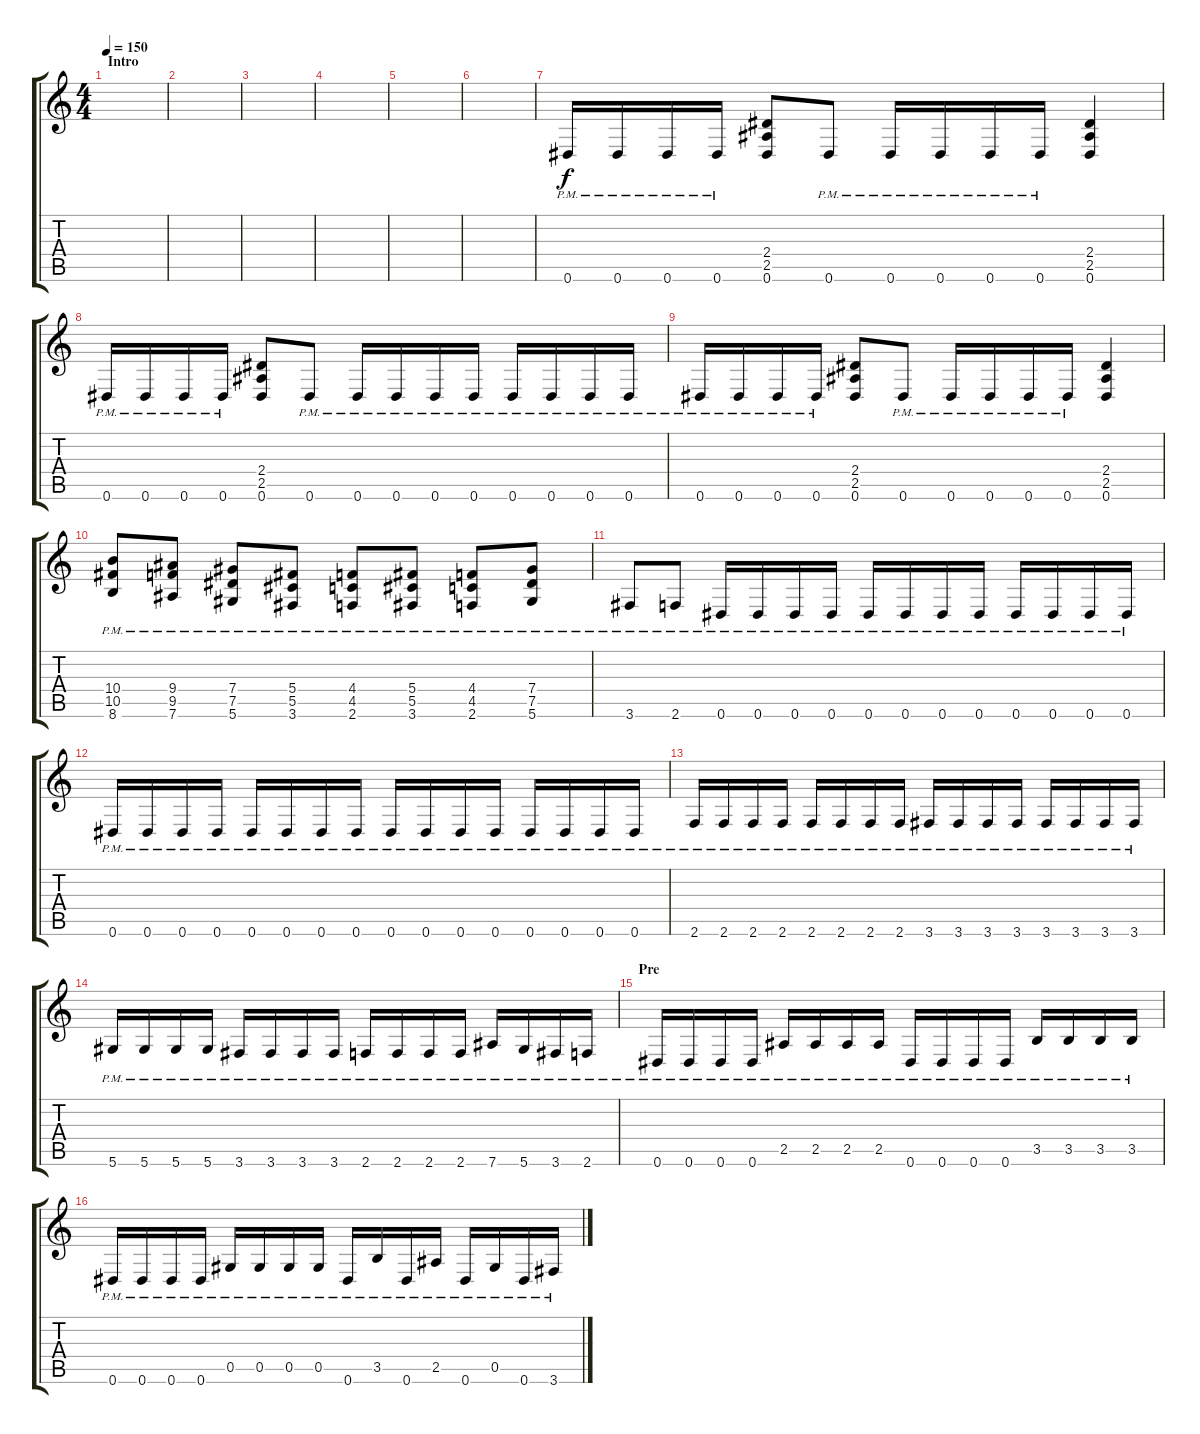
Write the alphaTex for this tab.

\track "" {instrument overdrivenguitar}
\staff {score tabs}
\tuning (Eb4 Bb3 Gb3 Db3 Ab2 Eb2) {hide}
\ts (4 4)
\section ("" "Intro")
\tempo 150
\clef g2
\ks c
|
|
|
|
|
|
0.6{pm}.16 0.6{pm}.16 0.6{pm}.16 0.6{pm}.16 (2.4 2.5 0.6).8 0.6{pm}.8 0.6{pm}.16 0.6{pm}.16 0.6{pm}.16 0.6{pm}.16 (2.4 2.5 0.6).4 |
0.6{pm}.16 0.6{pm}.16 0.6{pm}.16 0.6{pm}.16 (2.4 2.5 0.6).8 0.6{pm}.8 0.6{pm}.16 0.6{pm}.16 0.6{pm}.16 0.6{pm}.16 0.6{pm}.16 0.6{pm}.16 0.6{pm}.16 0.6{pm}.16 |
0.6{pm}.16 0.6{pm}.16 0.6{pm}.16 0.6{pm}.16 (2.4 2.5 0.6).8 0.6{pm}.8 0.6{pm}.16 0.6{pm}.16 0.6{pm}.16 0.6{pm}.16 (2.4 2.5 0.6).4 |
(10.4{pm} 10.5{pm} 8.6{pm}).8 (9.4{pm} 9.5{pm} 7.6{pm}).8 (7.4{pm} 7.5{pm} 5.6{pm}).8 (5.4{pm} 5.5{pm} 3.6{pm}).8 (4.4{pm} 4.5{pm} 2.6{pm}).8 (5.4{pm} 5.5{pm} 3.6{pm}).8 (4.4{pm} 4.5{pm} 2.6{pm}).8 (7.4{pm} 7.5{pm} 5.6{pm}).8 |
3.6{pm}.8 2.6{pm}.8 0.6{pm}.16 0.6{pm}.16 0.6{pm}.16 0.6{pm}.16 0.6{pm}.16 0.6{pm}.16 0.6{pm}.16 0.6{pm}.16 0.6{pm}.16 0.6{pm}.16 0.6{pm}.16 0.6{pm}.16 |
0.6{pm}.16 0.6{pm}.16 0.6{pm}.16 0.6{pm}.16 0.6{pm}.16 0.6{pm}.16 0.6{pm}.16 0.6{pm}.16 0.6{pm}.16 0.6{pm}.16 0.6{pm}.16 0.6{pm}.16 0.6{pm}.16 0.6{pm}.16 0.6{pm}.16 0.6{pm}.16 |
2.6{pm}.16 2.6{pm}.16 2.6{pm}.16 2.6{pm}.16 2.6{pm}.16 2.6{pm}.16 2.6{pm}.16 2.6{pm}.16 3.6{pm}.16 3.6{pm}.16 3.6{pm}.16 3.6{pm}.16 3.6{pm}.16 3.6{pm}.16 3.6{pm}.16 3.6{pm}.16 |
5.6{pm}.16 5.6{pm}.16 5.6{pm}.16 5.6{pm}.16 3.6{pm}.16 3.6{pm}.16 3.6{pm}.16 3.6{pm}.16 2.6{pm}.16 2.6{pm}.16 2.6{pm}.16 2.6{pm}.16 7.6{pm}.16 5.6{pm}.16 3.6{pm}.16 2.6{pm}.16 |
\section ("" "Pre")
0.6{pm}.16 0.6{pm}.16 0.6{pm}.16 0.6{pm}.16 2.5{pm}.16 2.5{pm}.16 2.5{pm}.16 2.5{pm}.16 0.6{pm}.16 0.6{pm}.16 0.6{pm}.16 0.6{pm}.16 3.5{pm}.16 3.5{pm}.16 3.5{pm}.16 3.5{pm}.16 |
0.6{pm}.16 0.6{pm}.16 0.6{pm}.16 0.6{pm}.16 0.5{pm}.16 0.5{pm}.16 0.5{pm}.16 0.5{pm}.16 0.6{pm}.16 3.5{pm}.16 0.6{pm}.16 2.5{pm}.16 0.6{pm}.16 0.5{pm}.16 0.6{pm}.16 3.6{pm}.16
